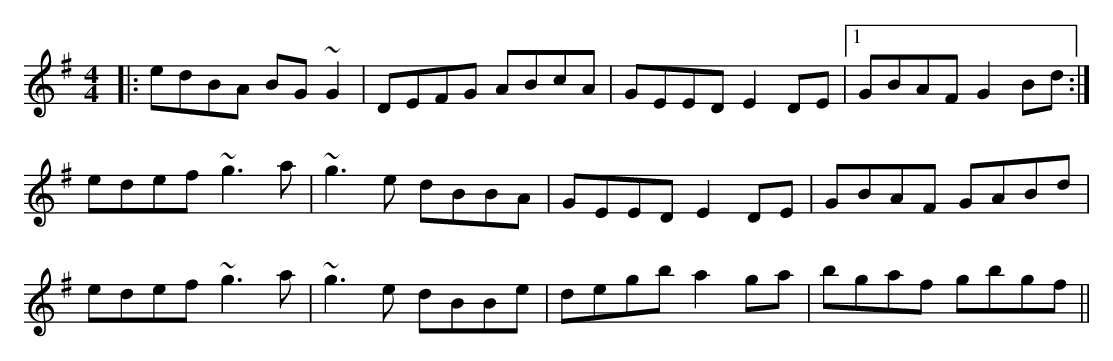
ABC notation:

X:1
M:4/4
K:G
|:edBA BG~G2|DEFG ABcA|GEED E2DE|1 GBAF G2Bd:|
edef ~g3a|~g3e dBBA|GEED E2DE|GBAF GABd|
edef ~g3a|~g3e dBBe|degb a2ga|bgaf gbgf||
